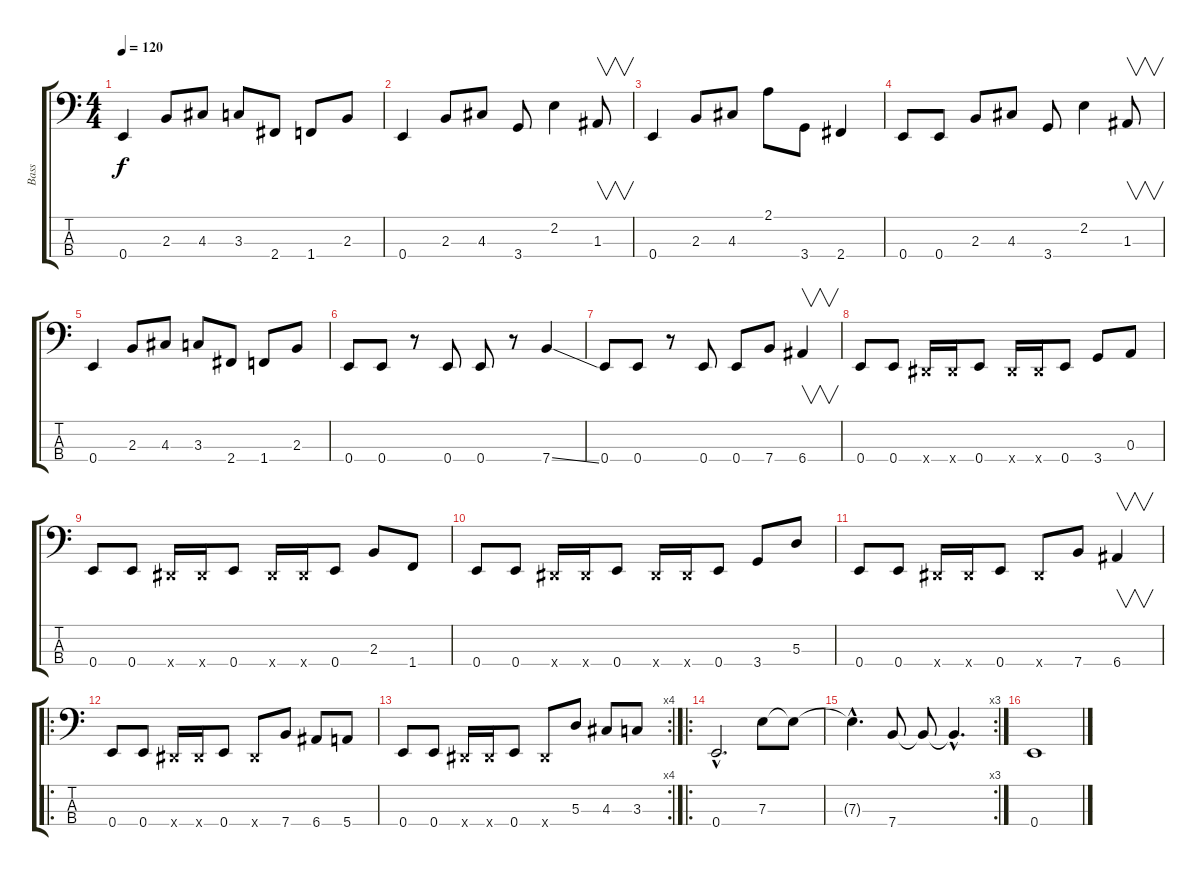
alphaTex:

\track ("Bass" "Bass") {instrument electricbasspick}
\staff {score tabs}
\tuning (G2 D2 A1 E1) {hide}
\ts (4 4)
\tempo 120
\clef f4
\ks c
0.4.4{dy f} 2.3.8 4.3.8 3.3.8 2.4.8 1.4.8 2.3.8 |
0.4.4 2.3.8 4.3.8 3.4.8 2.2.4 1.3.8{v} |
0.4.4 2.3.8 4.3.8 2.1.8 3.4.8 2.4.4 |
0.4.8 0.4.8 2.3.8 4.3.8 3.4.8 2.2.4 1.3.8{v} |
0.4.4 2.3.8 4.3.8 3.3.8 2.4.8 1.4.8 2.3.8 |
0.4.8 0.4.8 r.8 0.4.8 0.4.8 r.8 7.4{ss}.4 |
0.4.8 0.4.8 r.8 0.4.8 0.4.8 7.4.8 6.4.4{v} |
0.4.8 0.4.8 -1.4{x}.16 -1.4{x}.16 0.4.8 -1.4{x}.16 -1.4{x}.16 0.4.8 3.4.8 0.3.8 |
0.4.8 0.4.8 -1.4{x}.16 -1.4{x}.16 0.4.8 -1.4{x}.16 -1.4{x}.16 0.4.8 2.3.8 1.4.8 |
0.4.8 0.4.8 -1.4{x}.16 -1.4{x}.16 0.4.8 -1.4{x}.16 -1.4{x}.16 0.4.8 3.4.8 5.3.8 |
0.4.8 0.4.8 -1.4{x}.16 -1.4{x}.16 0.4.8 -1.4{x}.8 7.4.8 6.4.4{v} |
\ro
0.4.8 0.4.8 -1.4{x}.16 -1.4{x}.16 0.4.8 -1.4{x}.8 7.4.8 6.4.8 5.4.8 |
\rc 4
0.4.8 0.4.8 -1.4{x}.16 -1.4{x}.16 0.4.8 -1.4{x}.8 5.3.8 4.3.8 3.3.8 |
\ro
0.4{hac}.2{d} 7.3.8 7.3{t}.8 |
\rc 3
7.3{hac t}.4{d} 7.4.8 7.4{t}.8 7.4{hac t}.4{d} |
0.4.1
